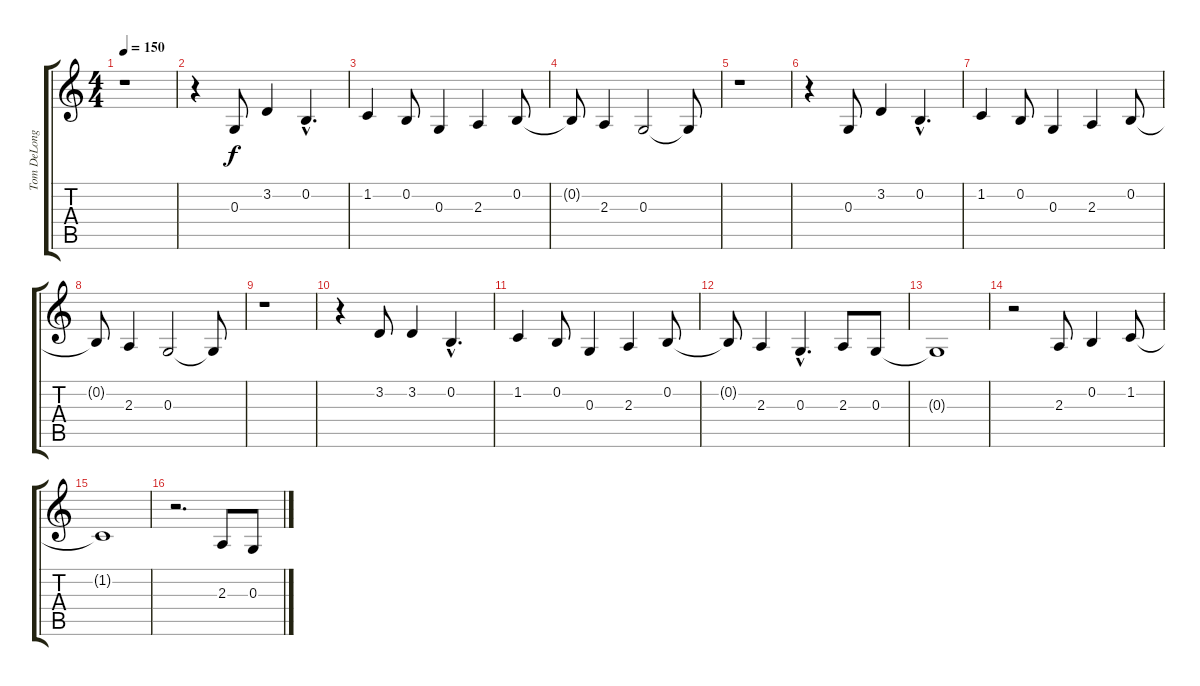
\track ("Tom DeLonge - Vocals I" "Tom DeLong") {instrument lead8bassandlead}
\staff {score tabs}
\tuning (E4 B3 G3 D3 A2 E2) {hide}
\ts (4 4)
\tempo 150
\clef g2
\ks c
r.1{dy f} |
r.4 0.3.8 3.2.4 0.2{hac}.4{d} |
1.2.4 0.2.8 0.3.4 2.3.4 0.2.8 |
0.2{t}.8 2.3.4 0.3.2 0.3{t}.8 |
r.1 |
r.4 0.3.8 3.2.4 0.2{hac}.4{d} |
1.2.4 0.2.8 0.3.4 2.3.4 0.2.8 |
0.2{t}.8 2.3.4 0.3.2 0.3{t}.8 |
r.1 |
r.4 3.2.8 3.2.4 0.2{hac}.4{d} |
1.2.4 0.2.8 0.3.4 2.3.4 0.2.8 |
0.2{t}.8 2.3.4 0.3{hac}.4{d} 2.3.8 0.3.8 |
0.3{t}.1 |
r.2 2.3.8 0.2.4 1.2.8 |
1.2{t}.1 |
r.2{d} 2.3.8 0.3.8
